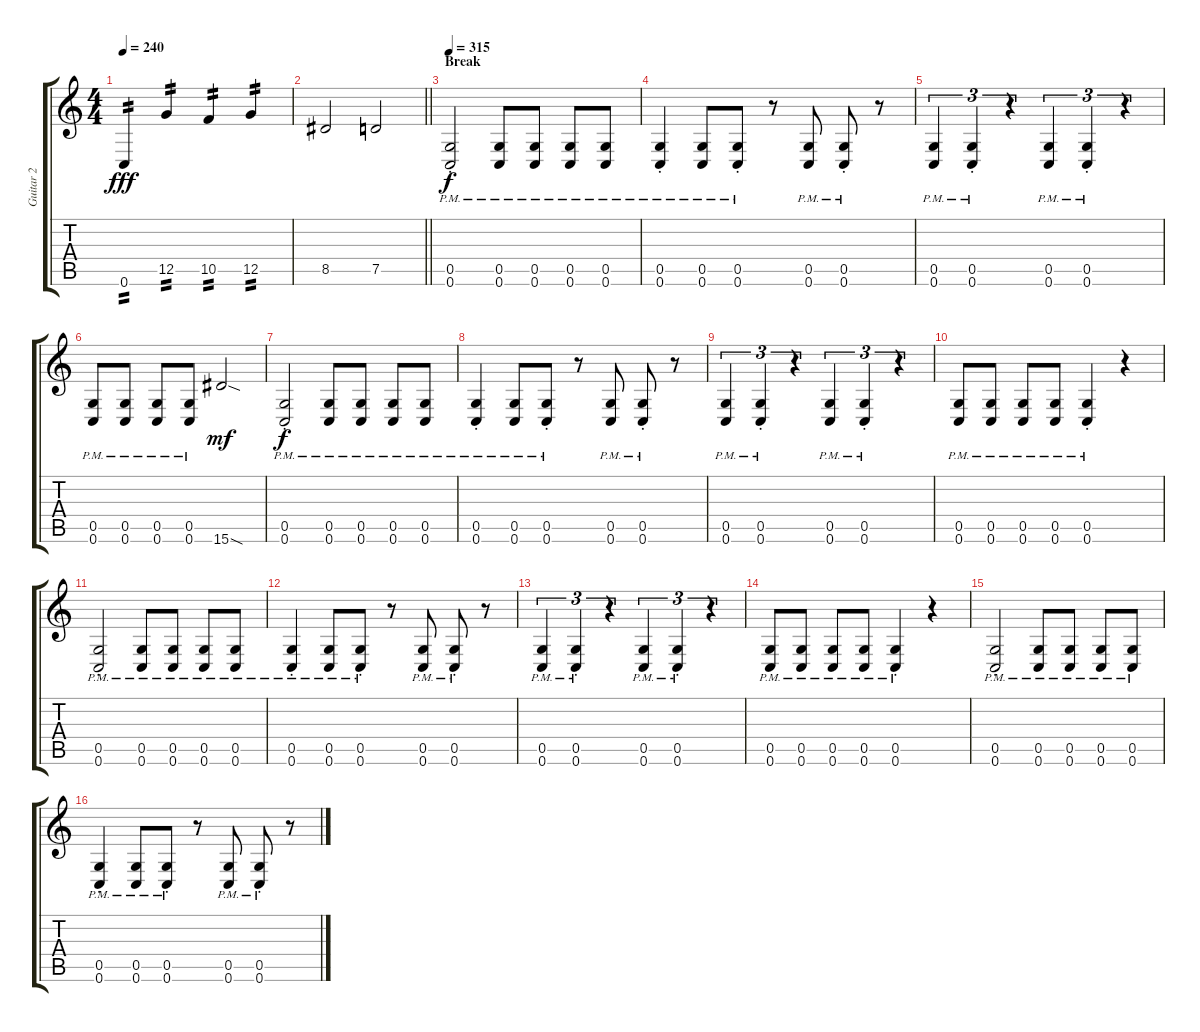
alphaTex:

\track ("Guitar 2" "Guitar 2") {instrument distortionguitar}
\staff {score tabs}
\tuning (D4 A3 F3 C3 G2 C2) {hide}
\ts (4 4)
\tempo 240
\clef g2
\ks c
0.6.4{tp 2 dy fff} 12.5.4{tp 2} 10.5.4{tp 2} 12.5.4{tp 2} |
\barLineRight lightlight
8.5.2 7.5.2 |
\section ("" "Break")
\tempo 295
\tempo 315
(0.5{pm st} 0.6{pm st}).2{dy f} (0.5{pm} 0.6{pm}).8 (0.5{pm} 0.6{pm}).8 (0.5{pm} 0.6{pm}).8 (0.5{pm} 0.6{pm}).8 |
(0.5{pm st} 0.6{pm st}).4 (0.5{pm} 0.6{pm}).8 (0.5{pm st} 0.6{pm st}).8 r.8 (0.5{pm} 0.6{pm}).8 (0.5{pm st} 0.6{pm st}).8 r.8 |
(0.5{pm} 0.6{pm}).4{tu (3 2)} (0.5{pm st} 0.6{pm st}).4{tu (3 2)} r.4{tu (3 2)} (0.5{pm} 0.6{pm}).4{tu (3 2)} (0.5{pm st} 0.6{pm st}).4{tu (3 2)} r.4{tu (3 2)} |
(0.5{pm} 0.6{pm}).8 (0.5{pm} 0.6{pm}).8 (0.5{pm} 0.6{pm}).8 (0.5{pm} 0.6{pm}).8 15.6{sod}.2{dy mf} |
(0.5{pm st} 0.6{pm st}).2{dy f} (0.5{pm} 0.6{pm}).8 (0.5{pm} 0.6{pm}).8 (0.5{pm} 0.6{pm}).8 (0.5{pm} 0.6{pm}).8 |
(0.5{pm st} 0.6{pm st}).4 (0.5{pm} 0.6{pm}).8 (0.5{pm st} 0.6{pm st}).8 r.8 (0.5{pm} 0.6{pm}).8 (0.5{pm st} 0.6{pm st}).8 r.8 |
(0.5{pm} 0.6{pm}).4{tu (3 2)} (0.5{pm st} 0.6{pm st}).4{tu (3 2)} r.4{tu (3 2)} (0.5{pm} 0.6{pm}).4{tu (3 2)} (0.5{pm st} 0.6{pm st}).4{tu (3 2)} r.4{tu (3 2)} |
(0.5{pm} 0.6{pm}).8 (0.5{pm} 0.6{pm}).8 (0.5{pm} 0.6{pm}).8 (0.5{pm} 0.6{pm}).8 (0.5{pm st} 0.6{pm st}).4 r.4 |
(0.5{pm st} 0.6{pm st}).2 (0.5{pm} 0.6{pm}).8 (0.5{pm} 0.6{pm}).8 (0.5{pm} 0.6{pm}).8 (0.5{pm} 0.6{pm}).8 |
(0.5{pm st} 0.6{pm st}).4 (0.5{pm} 0.6{pm}).8 (0.5{pm st} 0.6{pm st}).8 r.8 (0.5{pm} 0.6{pm}).8 (0.5{pm st} 0.6{pm st}).8 r.8 |
(0.5{pm} 0.6{pm}).4{tu (3 2)} (0.5{pm st} 0.6{pm st}).4{tu (3 2)} r.4{tu (3 2)} (0.5{pm} 0.6{pm}).4{tu (3 2)} (0.5{pm st} 0.6{pm st}).4{tu (3 2)} r.4{tu (3 2)} |
(0.5{pm} 0.6{pm}).8 (0.5{pm} 0.6{pm}).8 (0.5{pm} 0.6{pm}).8 (0.5{pm} 0.6{pm}).8 (0.5{pm st} 0.6{pm st}).4 r.4 |
(0.5{pm st} 0.6{pm st}).2 (0.5{pm} 0.6{pm}).8 (0.5{pm} 0.6{pm}).8 (0.5{pm} 0.6{pm}).8 (0.5{pm} 0.6{pm}).8 |
(0.5{pm st} 0.6{pm st}).4 (0.5{pm} 0.6{pm}).8 (0.5{pm st} 0.6{pm st}).8 r.8 (0.5{pm} 0.6{pm}).8 (0.5{pm st} 0.6{pm st}).8 r.8
